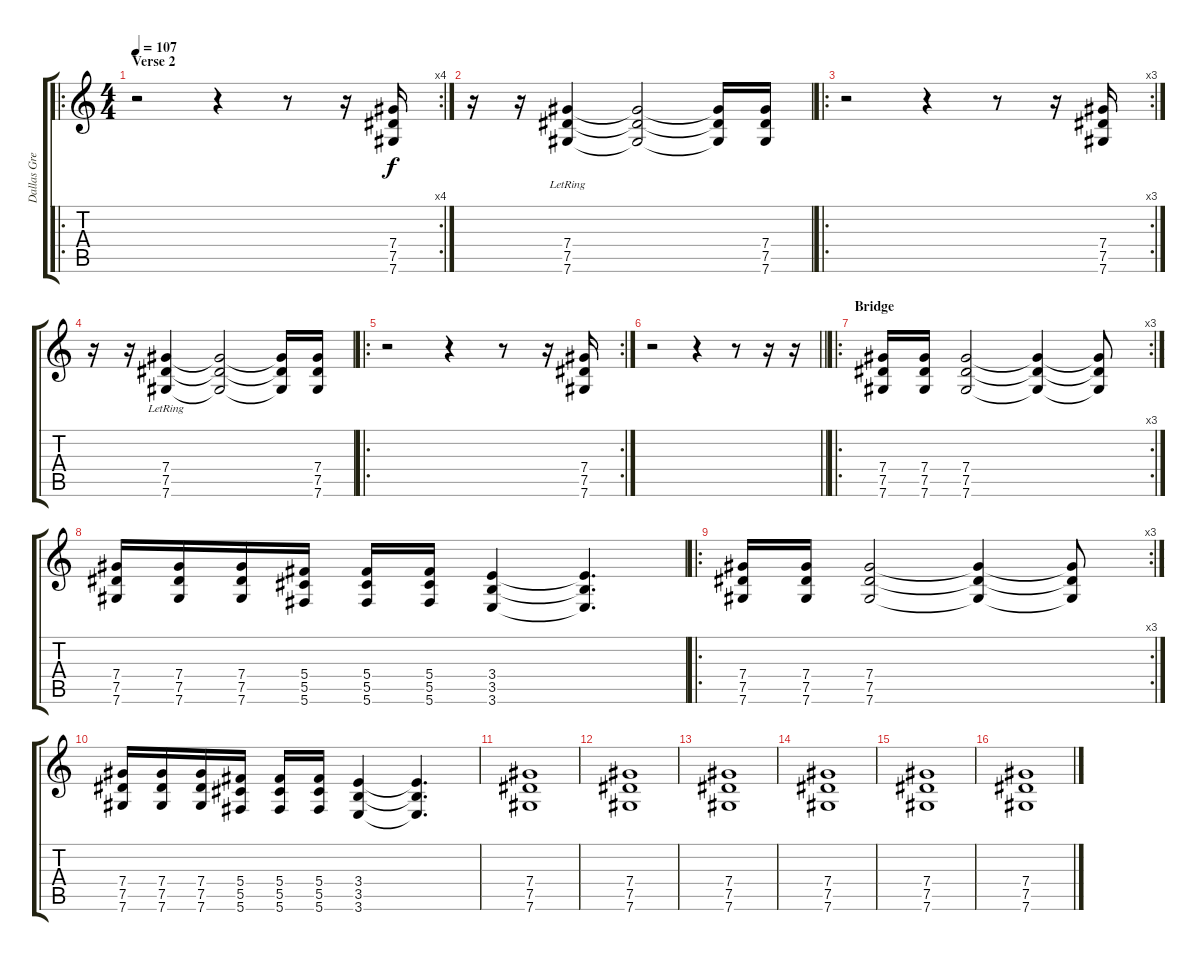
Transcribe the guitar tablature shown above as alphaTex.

\track ("Dallas Green" "Dallas Gre") {instrument electricguitarclean}
\staff {score tabs}
\tuning (Eb4 Bb3 Gb3 Db3 Ab2 Db2) {hide}
\ro
\rc 4
\ts (4 4)
\section ("" "Verse 2")
\tempo 107
\clef g2
\ks c
r.2{dy f} r.4 r.8 r.16 (7.4 7.5 7.6).16 |
r.16 r.16 (7.4{lr} 7.5{lr} 7.6{lr}).4 (7.4{t} 7.5{t} 7.6{t}).2 (7.4{t} 7.5{t} 7.6{t}).16 (7.4 7.5 7.6).16 |
\ro
\rc 3
r.2 r.4 r.8 r.16 (7.4 7.5 7.6).16 |
r.16 r.16 (7.4{lr} 7.5{lr} 7.6{lr}).4 (7.4{t} 7.5{t} 7.6{t}).2 (7.4{t} 7.5{t} 7.6{t}).16 (7.4 7.5 7.6).16 |
\ro
\rc 2
r.2 r.4 r.8 r.16 (7.4 7.5 7.6).16 |
\barLineRight lightlight
r.2 r.4 r.8 r.16 r.16 |
\ro
\rc 3
\section ("" "Bridge")
(7.4 7.5 7.6).16 (7.4 7.5 7.6).16 (7.4 7.5 7.6).2 (7.4{t} 7.5{t} 7.6{t}).4 (7.4{t} 7.5{t} 7.6{t}).8 |
(7.4 7.5 7.6).16 (7.4 7.5 7.6).16 (7.4 7.5 7.6).16 (5.4 5.5 5.6).16 (5.4 5.5 5.6).16 (5.4 5.5 5.6).16 (3.4 3.5 3.6).4 (3.4{t} 3.5{t} 3.6{t}).4{d} |
\ro
\rc 3
(7.4 7.5 7.6).16 (7.4 7.5 7.6).16 (7.4 7.5 7.6).2 (7.4{t} 7.5{t} 7.6{t}).4 (7.4{t} 7.5{t} 7.6{t}).8 |
(7.4 7.5 7.6).16 (7.4 7.5 7.6).16 (7.4 7.5 7.6).16 (5.4 5.5 5.6).16 (5.4 5.5 5.6).16 (5.4 5.5 5.6).16 (3.4 3.5 3.6).4 (3.4{t} 3.5{t} 3.6{t}).4{d} |
(7.4 7.5 7.6).1 |
(7.4 7.5 7.6).1 |
(7.4 7.5 7.6).1 |
(7.4 7.5 7.6).1 |
(7.4 7.5 7.6).1 |
(7.4 7.5 7.6).1
